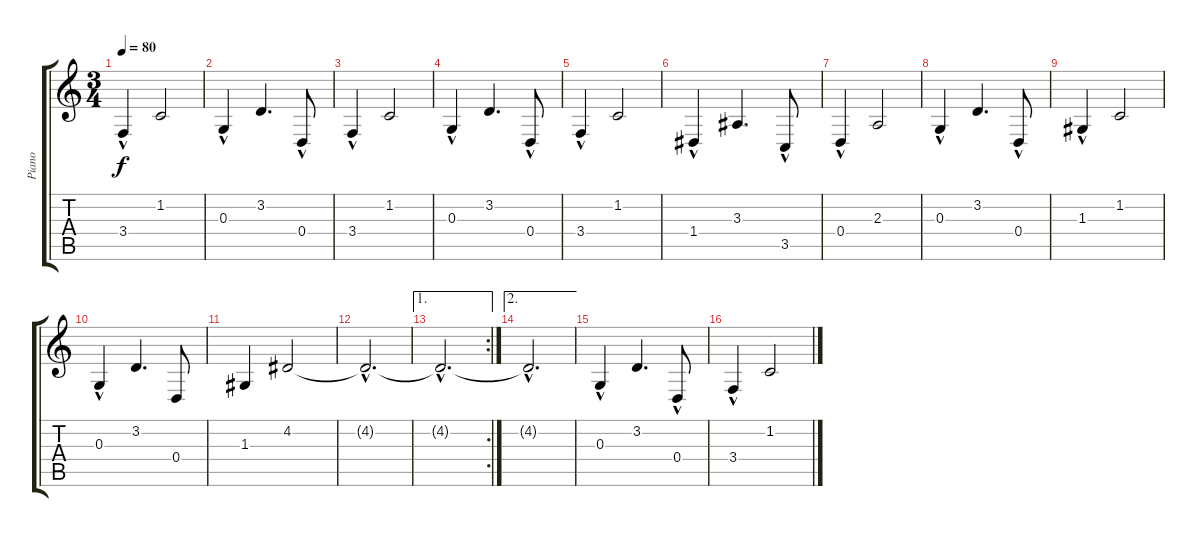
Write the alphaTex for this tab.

\track ("Piano" "Piano") {instrument electricpiano1}
\staff {score tabs}
\tuning (E4 B3 G3 D3 A2 E2) {hide}
\ts (3 4)
\tempo 80
\clef g2
\ks c
3.4{hac}.4{dy f} 1.2.2 |
0.3{hac}.4 3.2.4{d} 0.4{hac}.8 |
3.4{hac}.4 1.2.2 |
0.3{hac}.4 3.2.4{d} 0.4{hac}.8 |
3.4{hac}.4 1.2.2 |
1.4{hac}.4 3.3.4{d} 3.5{hac}.8 |
0.4{hac}.4 2.3.2 |
0.3{hac}.4 3.2.4{d} 0.4{hac}.8 |
1.3{hac}.4 1.2.2 |
0.3{hac}.4 3.2.4{d} 0.4.8 |
1.3.4 4.2.2 |
4.2{hac t}.2{d} |
\ae 1
\rc 2
4.2{hac t}.2{d} |
\ae 2
4.2{hac t}.2{d} |
0.3{hac}.4 3.2.4{d} 0.4{hac}.8 |
3.4{hac}.4 1.2.2
